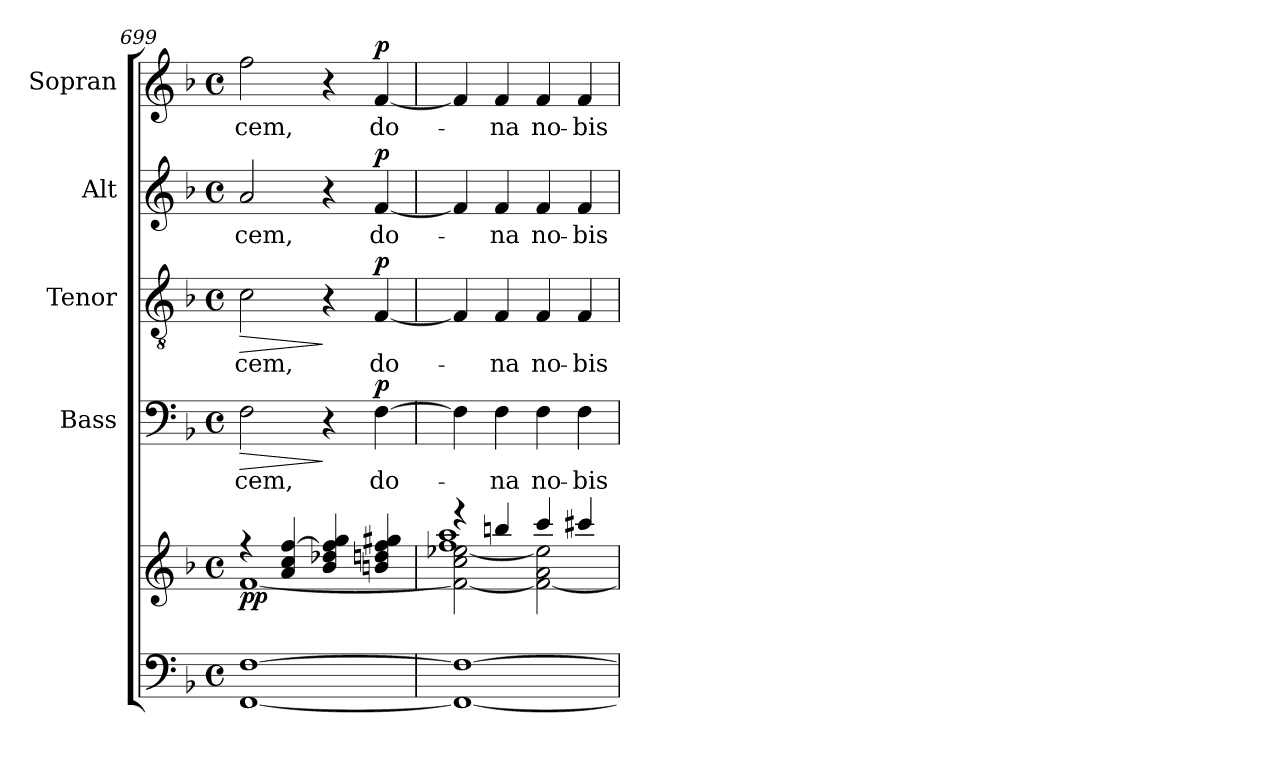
**kern	**kern	**dynam	**kern	**text	**dynam	**kern	**text	**dynam	**kern	**text	**dynam	**kern	**text	**dynam
*part5	*part5	*part5	*part4	*part4	*part4	*part3	*part3	*part3	*part2	*part2	*part2	*part1	*part1	*part1
*staff6	*staff5	*staff5/6	*staff4	*staff4	*staff4	*staff3	*staff3	*staff3	*staff2	*staff2	*staff2	*staff1	*staff1	*staff1
*	*	*	*I"Bass	*	*	*I"Tenor	*	*	*I"Alt	*	*	*I"Sopran	*	*
*	*	*	*I'B.	*	*	*I'T.	*	*	*I'A.	*	*	*I'S.	*	*
*clefF4	*clefG2	*	*clefF4	*	*	*clefGv2	*	*	*clefG2	*	*	*clefG2	*	*
*k[b-]	*k[b-]	*	*k[b-]	*	*	*k[b-]	*	*	*k[b-]	*	*	*k[b-]	*	*
*F:	*F:	*	*F:	*	*	*F:	*	*	*F:	*	*	*F:	*	*
*M4/4	*M4/4	*	*M4/4	*	*	*M4/4	*	*	*M4/4	*	*	*M4/4	*	*
*met(c)	*met(c)	*	*met(c)	*	*	*met(c)	*	*	*met(c)	*	*	*met(c)	*	*
=699	=699	=699	=699	=699	=699	=699	=699	=699	=699	=699	=699	=699	=699	=699
*	*^	*	*	*	*	*	*	*	*	*	*	*	*	*
!	!	!	!LO:DY:b	!	!LO:LY:b	!LO:HP:b	!	!LO:LY:b	!LO:HP:b	!	!LO:LY:b	!	!	!LO:LY:b	!
[1FF [1F	4ree	[<1f	pp	2F\	-cem,	>	2c\	-cem,	>	2a/	-cem,	.	2ff\	-cem,	.
.	4a/ 4cc/ [>4ff/	.	.	.	.	.	.	.	.	.	.	.	.	.	.
.	4b-/ 4dd-X/ 4ff/] 4gg/	.	.	4r	.	]	4r	.	]	4r	.	.	4r	.	.
!	!	!	!	!	!LO:LY:b	!LO:DY:a	!	!LO:LY:b	!LO:DY:a	!	!LO:LY:b	!LO:DY:a	!	!LO:LY:b	!LO:DY:a
.	4bn/ 4ddn/ 4ff/ 4gg#X/	.	.	[4F\	do-	p	[4F/	do-	p	[4f/	do-	p	[4f/	do-	p
=700	=700	=700	=700	=700	=700	=700	=700	=700	=700	=700	=700	=700	=700	=700	=700
*	*	*^	*	*	*	*	*	*	*	*	*	*	*	*	*
1FF_ 1F_	4rddd	2f\_ 2cc\ [<2ee-X\	1ff 1aa	.	4F\]	.	.	4F/]	.	.	4f/]	.	.	4f/]	.	.
!	!	!	!	!	!	!LO:LY:b	!	!	!LO:LY:b	!	!	!LO:LY:b	!	!	!LO:LY:b	!
.	4bbn/	.	.	.	4F\	-na	.	4F/	-na	.	4f/	-na	.	4f/	-na	.
!	!	!	!	!	!	!LO:LY:b	!	!	!LO:LY:b	!	!	!LO:LY:b	!	!	!LO:LY:b	!
.	4ccc/	2f\_ 2a\ 2ee-\]	.	.	4F\	no-	.	4F/	no-	.	4f/	no-	.	4f/	no-	.
!	!	!	!	!	!	!LO:LY:b	!	!	!LO:LY:b	!	!	!LO:LY:b	!	!	!LO:LY:b	!
.	4ccc#X/	.	.	.	4F\	-bis	.	4F/	-bis	.	4f/	-bis	.	4f/	-bis	.
*	*v	*v	*v	*	*	*	*	*	*	*	*	*	*	*	*	*
=	=	=	=	=	=	=	=	=	=	=	=	=	=	=
*-	*-	*-	*-	*-	*-	*-	*-	*-	*-	*-	*-	*-	*-	*-
